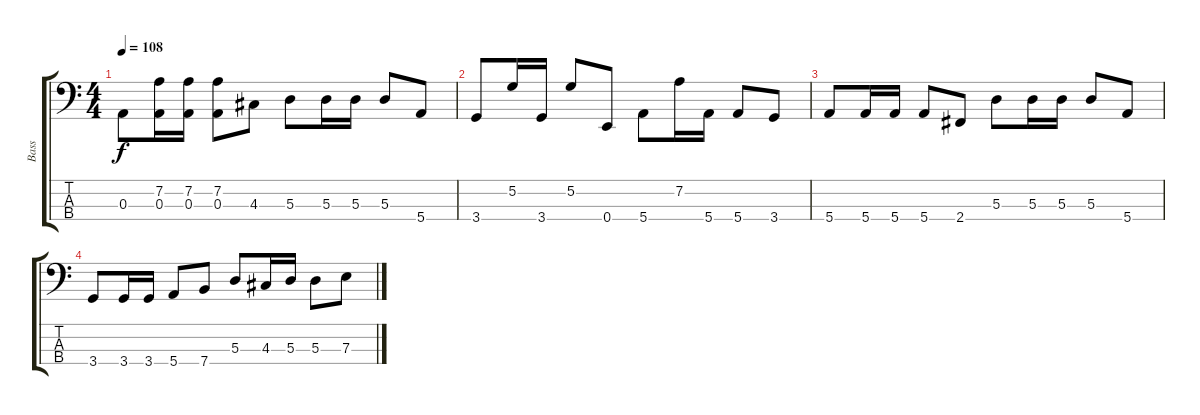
\track ("Bass" "Bass") {instrument electricbassfinger}
\staff {score tabs}
\tuning (G2 D2 A1 E1) {hide}
\ts (4 4)
\tempo 108
\clef f4
\ks c
0.3.8{dy f} (7.2 0.3).16 (7.2 0.3).16 (7.2 0.3).8 4.3.8 5.3.8 5.3.16 5.3.16 5.3.8 5.4.8 |
3.4.8 5.2.16 3.4.16 5.2.8 0.4.8 5.4.8 7.2.16 5.4.16 5.4.8 3.4.8 |
5.4.8 5.4.16 5.4.16 5.4.8 2.4.8 5.3.8 5.3.16 5.3.16 5.3.8 5.4.8 |
3.4.8 3.4.16 3.4.16 5.4.8 7.4.8 5.3.8 4.3.16 5.3.16 5.3.8 7.3.8
